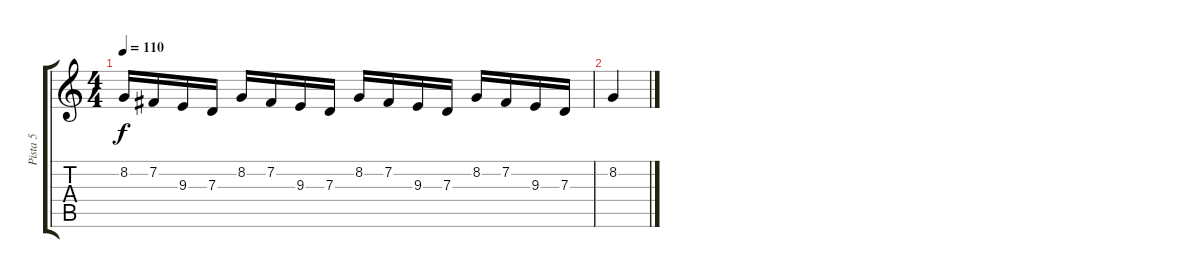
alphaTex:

\track ("Pista 5" "Pista 5") {instrument flute}
\staff {score tabs}
\tuning (E4 B3 G3 D3 A2 E2) {hide}
\ts (4 4)
\tempo 110
\clef g2
\ks c
8.2.16{dy f} 7.2.16 9.3.16 7.3.16 8.2.16 7.2.16 9.3.16 7.3.16 8.2.16 7.2.16 9.3.16 7.3.16 8.2.16 7.2.16 9.3.16 7.3.16 |
8.2.4
